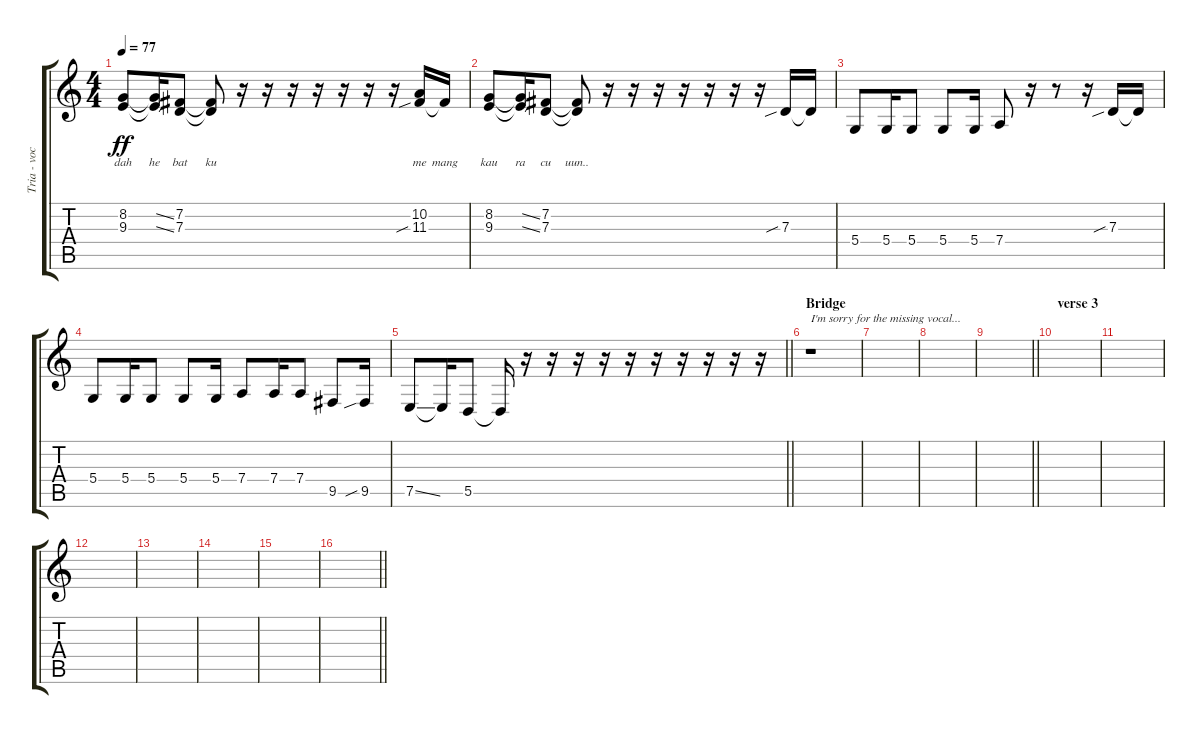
\track ("Tria - vocal" "Tria - voc") {instrument tenorsax}
\staff {score tabs}
\tuning (E4 B3 G3 D3 A2 E2) {hide}
\ts (4 4)
\tempo 77
\clef g2
\ks c
(8.2 9.3).8{lyrics (0 "dah") lyrics (1 "") lyrics (2 "") lyrics (3 "") lyrics (4 "") dy ff} (8.2{ss t} 9.3{ss t}).16{lyrics (0 "he") lyrics (1 "") lyrics (2 "") lyrics (3 "") lyrics (4 "")} (7.2 7.3).8{lyrics (0 "bat") lyrics (1 "") lyrics (2 "") lyrics (3 "") lyrics (4 "")} (7.2{t} 7.3{t}).8{lyrics (0 "ku") lyrics (1 "") lyrics (2 "") lyrics (3 "") lyrics (4 "")} r.16 r.16 r.16 r.16 r.16 r.16 r.16 (10.2 11.3{sib}).16{lyrics (0 "me") lyrics (1 "") lyrics (2 "") lyrics (3 "") lyrics (4 "")} 11.3{t}.16{lyrics (0 "mang") lyrics (1 "") lyrics (2 "") lyrics (3 "") lyrics (4 "")} |
(8.2 9.3).8{lyrics (0 "kau") lyrics (1 "") lyrics (2 "") lyrics (3 "") lyrics (4 "")} (8.2{ss t} 9.3{ss t}).16{lyrics (0 "ra") lyrics (1 "") lyrics (2 "") lyrics (3 "") lyrics (4 "")} (7.2 7.3).8{lyrics (0 "cu") lyrics (1 "") lyrics (2 "") lyrics (3 "") lyrics (4 "")} (7.2{t} 7.3{t}).8{lyrics (0 "uun..") lyrics (1 "") lyrics (2 "") lyrics (3 "") lyrics (4 "")} r.16 r.16 r.16 r.16 r.16 r.16 r.16 7.3{sib}.16 7.3{t}.16 |
5.4.8 5.4.16 5.4.8 5.4.8 5.4.16 7.4.8 r.16 r.8 r.16 7.3{sib}.16 7.3{t}.16 |
5.4.8 5.4.16 5.4.8 5.4.8 5.4.16 7.4.8 7.4.16 7.4.8 9.5.8 9.5{sib}.16 |
\barLineRight lightlight
7.5{ss}.8 7.5{t}.16 5.5.8 5.5{t}.16 r.16 r.16 r.16 r.16 r.16 r.16 r.16 r.16 r.16 r.16 |
\section ("" "Bridge")
r.1{txt "I'm sorry for the missing vocal..."} |
|
|
\barLineRight lightlight
|
\section ("" "verse 3")
|
|
|
|
|
|
\barLineRight lightlight
